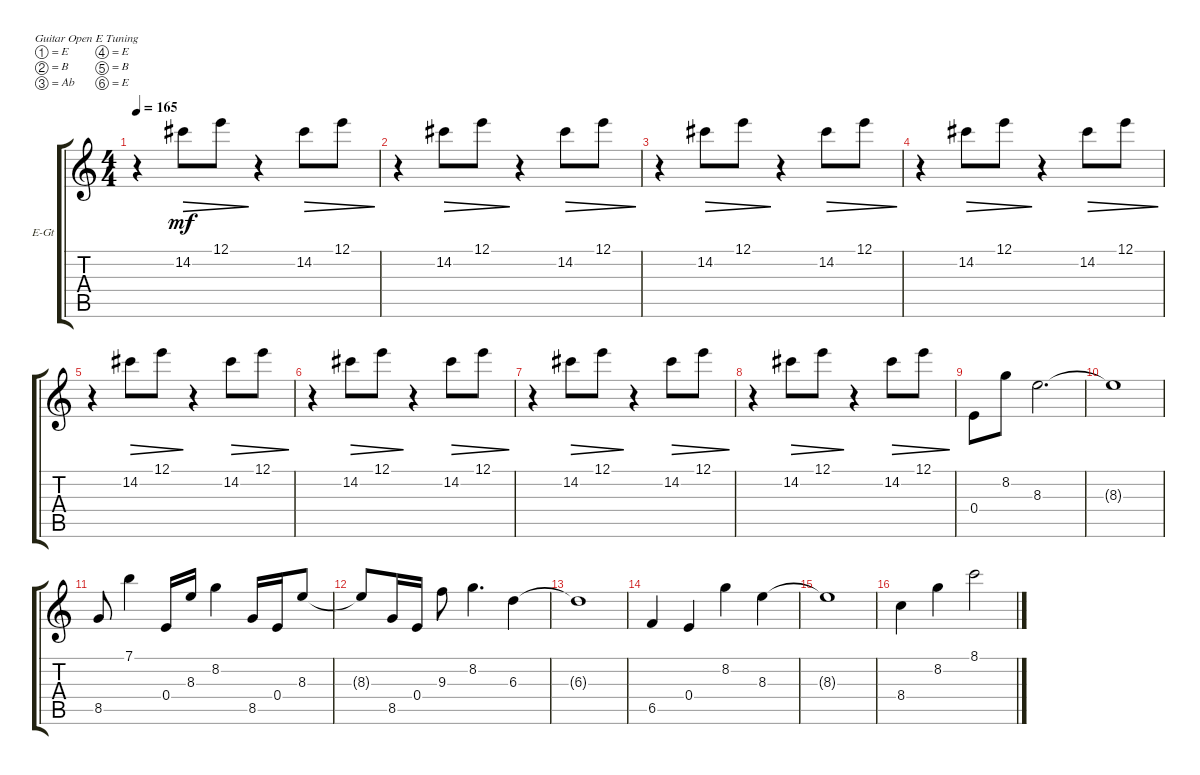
\defaultSystemsLayout 4
\bracketExtendMode groupsimilarinstruments
\firstSystemTrackNameOrientation horizontal
\otherSystemsTrackNameOrientation horizontal
\track ("Electric Guitar" "E-Gt") {instrument electricguitarclean}
\staff {score tabs}
\tuning (E4 B3 Ab3 E3 B2 E2)
\ts (4 4)
\tempo 165
\clef g2
\ks c
r.4{dy mf} 14.2.8{dec} 12.1.8{dec} r.4 14.2.8{dec} 12.1.8{dec} |
r.4 14.2.8{dec} 12.1.8{dec} r.4 14.2.8{dec} 12.1.8{dec} |
r.4 14.2.8{dec} 12.1.8{dec} r.4 14.2.8{dec} 12.1.8{dec} |
r.4 14.2.8{dec} 12.1.8{dec} r.4 14.2.8{dec} 12.1.8{dec} |
r.4 14.2.8{dec} 12.1.8{dec} r.4 14.2.8{dec} 12.1.8{dec} |
r.4 14.2.8{dec} 12.1.8{dec} r.4 14.2.8{dec} 12.1.8{dec} |
r.4 14.2.8{dec} 12.1.8{dec} r.4 14.2.8{dec} 12.1.8{dec} |
r.4 14.2.8{dec} 12.1.8{dec} r.4 14.2.8{dec} 12.1.8{dec} |
0.4.8 8.2.8 8.3.2{d} |
8.3{t}.1 |
8.5.8 7.1.4 0.4.16 8.3.16 8.2.4 8.5.16 0.4.16 8.3.8 |
8.3{t}.8 8.5.16 0.4.16 9.3.8 8.2.4{d} 6.3.4 |
6.3{t}.1 |
6.5.4 0.4.4 8.2.4 8.3.4 |
8.3{t}.1 |
8.4.4 8.2.4 8.1.2
